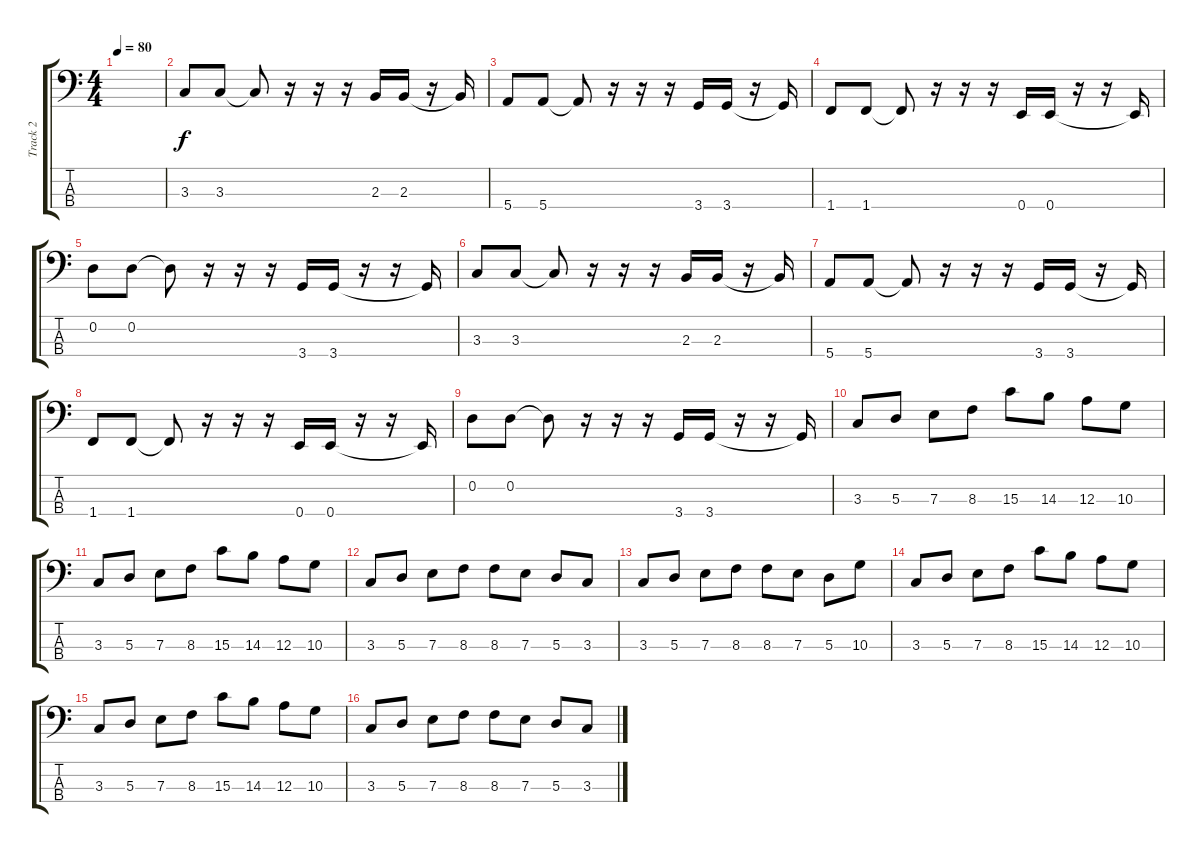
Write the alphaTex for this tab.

\track ("Track 2" "Track 2") {instrument electricbassfinger}
\staff {score tabs}
\tuning (G2 D2 A1 E1) {hide}
\ts (4 4)
\tempo 80
\clef f4
\ks c
|
3.3.8 3.3.8 3.3{t}.8 r.16 r.16 r.16 2.3.16 2.3.16 r.16 2.3{t}.16 |
5.4.8 5.4.8 5.4{t}.8 r.16 r.16 r.16 3.4.16 3.4.16 r.16 3.4{t}.16 |
1.4.8 1.4.8 1.4{t}.8 r.16 r.16 r.16 0.4.16 0.4.16 r.16 r.16 0.4{t}.16 |
0.2.8 0.2.8 0.2{t}.8 r.16 r.16 r.16 3.4.16 3.4.16 r.16 r.16 3.4{t}.16 |
3.3.8 3.3.8 3.3{t}.8 r.16 r.16 r.16 2.3.16 2.3.16 r.16 2.3{t}.16 |
5.4.8 5.4.8 5.4{t}.8 r.16 r.16 r.16 3.4.16 3.4.16 r.16 3.4{t}.16 |
1.4.8 1.4.8 1.4{t}.8 r.16 r.16 r.16 0.4.16 0.4.16 r.16 r.16 0.4{t}.16 |
0.2.8 0.2.8 0.2{t}.8 r.16 r.16 r.16 3.4.16 3.4.16 r.16 r.16 3.4{t}.16 |
3.3.8 5.3.8 7.3.8 8.3.8 15.3.8 14.3.8 12.3.8 10.3.8 |
3.3.8 5.3.8 7.3.8 8.3.8 15.3.8 14.3.8 12.3.8 10.3.8 |
3.3.8 5.3.8 7.3.8 8.3.8 8.3.8 7.3.8 5.3.8 3.3.8 |
3.3.8 5.3.8 7.3.8 8.3.8 8.3.8 7.3.8 5.3.8 10.3.8 |
3.3.8 5.3.8 7.3.8 8.3.8 15.3.8 14.3.8 12.3.8 10.3.8 |
3.3.8 5.3.8 7.3.8 8.3.8 15.3.8 14.3.8 12.3.8 10.3.8 |
3.3.8 5.3.8 7.3.8 8.3.8 8.3.8 7.3.8 5.3.8 3.3.8
